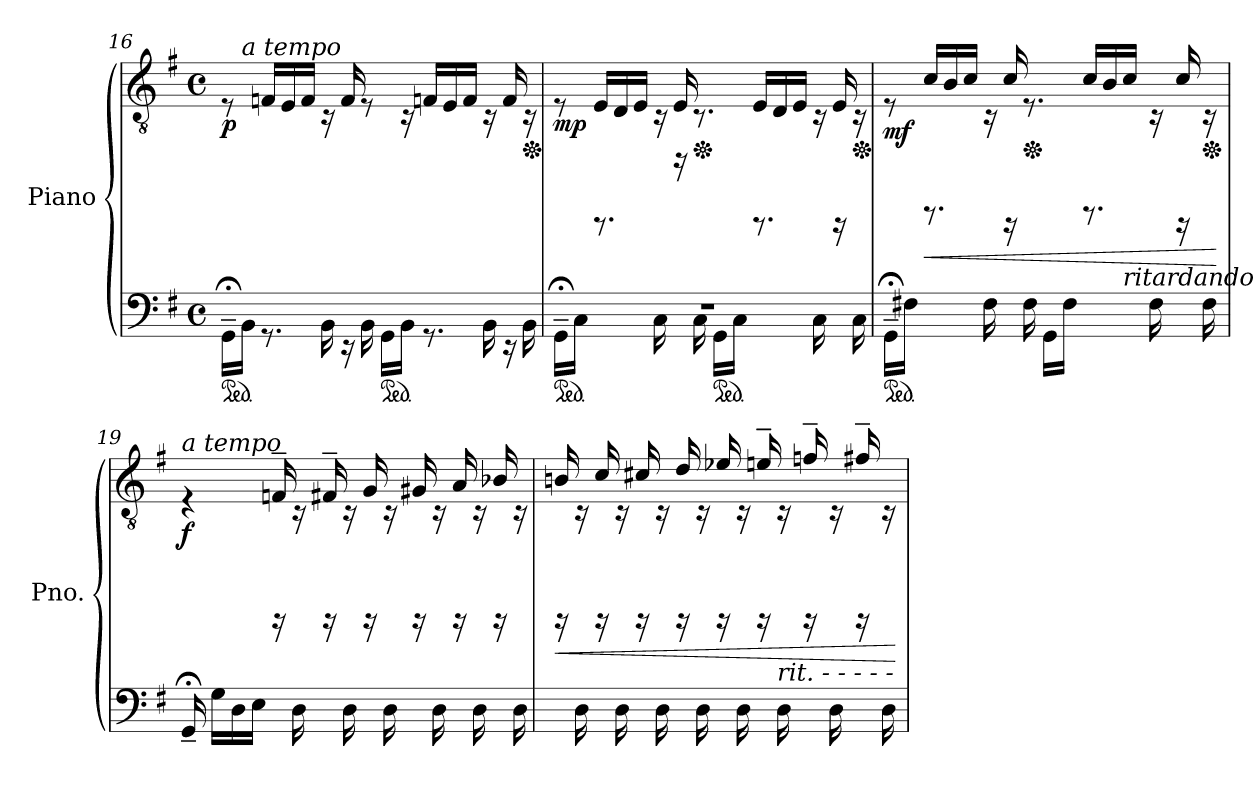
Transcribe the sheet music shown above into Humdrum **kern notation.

**kern	**kern	**dynam
*part1	*part1	*part1
*staff2	*staff1	*staff1/2
*I"Piano	*	*
*I'Pno.	*	*
!!LO:LB:g=z
*clefF4	*clefGv2	*
*k[f#]	*k[f#]	*
*M4/4	*M4/4	*
*met(c)	*met(c)	*
*ped	*	*
=16	=16	=16
*^	*^	*
*	*^	*	*	*
!	!	!	!	!	!LO:DY:b
*	*	*	*	*^	*
(>16GG;<~\LL	1ryy	8ryy	8ryy	8rE	16ryy	p
*	*	*	*MM80	*	*	*
!	!	!	!	!	!LO:TX:a:i:t=a tempo	!
16BB\JJ	.	.	.	.	2...ryy	.
8.ryy	.	8.rGG	16Fn/LL)	8.ryy	.	.
.	.	.	16E/	.	.	.
.	.	.	16F/JJ	.	.	.
16BB\	.	16ryy	16ryy	16rC	.	.
16ryy	.	16rEE	16F/	16ryy	.	.
16BB\	.	8.ryy	8.ryy	8rE	.	.
*ped	*	*	*	*	*	*
(16GG\LL	.	.	.	.	.	.
16BB\JJ	.	.	.	16rC	.	.
8.ryy	.	8.rGG	16Fn/LL)	8.ryy	.	.
.	.	.	16E/	.	.	.
.	.	.	16F/JJ	.	.	.
16BB\	.	16ryy	16ryy	16rC	.	.
16ryy	.	16rEE	16F/	16ryy	.	.
*	*	*	*Xped	*	*	*
16BB\	.	16ryy	16ryy	16rC	.	.
*	*	*	*v	*v	*v	*
=17	=17	=17	=17	=17
*ped	*	*	*	*
*	*	*	*^	*
*	*	*	*	*^	*
!	!	!	!	!	!	!LO:DY:b
*	*	*	*	*v	*v	*
(>16GG;<~\LL	1ryy	1r	8ryy	8rE	mp
16C\JJ	.	.	.	.	.
8.ryy	.	.	16E/LL)	8.rDDDD	.
.	.	.	16D/	.	.
.	.	.	16E/JJ	.	.
16C\	.	.	16ryy	16rC	.
16ryy	.	.	16E/	16rBBB	.
*	*	*	*Xped	*	*
16C\	.	.	8.ryy	8.rC	.
*ped	*	*	*	*	*
(>16GG\LL	.	.	.	.	.
16C\JJ	.	.	.	.	.
8.ryy	.	.	16E/LL)	8.rDDDD	.
.	.	.	16D/	.	.
.	.	.	16E/JJ	.	.
16C\	.	.	16ryy	16rC	.
16ryy	.	.	16E/	16rDDDD	.
*	*	*	*Xped	*	*
16C\	.	.	16ryy	16rC	.
*v	*v	*v	*	*	*
!!LO:LB:g=z	!!
=18	=18	=18	=18
*ped	*	*	*
*^	*	*	*
!	!	!	!	!LO:DY:b
(>16GG;<~\LL	1ryy	8ryy	8rE	mf
16F#X\JJ	.	.	.	.
!	!	!	!	!LO:HP:b
8.ryy	.	16c/LL)	8.rFFFF	<
.	.	16B/	.	.
.	.	16c/JJ	.	.
16F#\	.	16ryy	16rC	.
16ryy	.	16c/	16rDDDD	.
*	*	*Xped	*	*
16F#\	.	8.ryy	8.rE	.
(16GG\LL	.	.	.	.
16F#\JJ	.	.	.	.
8.ryy	.	16c/LL)	8.rFFFF	.
.	.	16B/	.	.
*	*	*MM70	*	*
!	!	!LO:TX:b:i:t=ritardando	!	!
.	.	16c/JJ	.	.
16F#\	.	16ryy	16rC	.
*	*	*MM60	*	*
16ryy	.	16c/	16rDDDD	.
*	*	*Xped	*	*
16F#\	.	16ryy	16rC	.
*v	*v	*	*	*
*	*v	*v	*
.	.	[
=19	=19	=19
*^	*^	*
*	*^	*	*	*
!	!	!	!LO:TX:a:i:t=a tempo	!	!
!	!	!	!	!	!LO:DY:b
16GG;<~/	2ryy	2ryy	4ryy	4rE	f
16G\LL	.	.	.	.	.
*	*	*	*MM70	*	*
16D\	.	.	.	.	.
16E\JJ	.	.	.	.	.
*	*	*	*MM80	*	*
16ryy	.	.	16Fn~/	16rDDDD	.
16D\	.	.	16ryy	16rC	.
16ryy	.	.	16F#X~/	16rDDDD	.
16D\	.	.	16ryy	16rC	.
16ryy	2ryy	2ryy	16G/	16rDDDD	.
16D\	.	.	16ryy	16rC	.
16ryy	.	.	16G#X/	16rDDDD	.
16D\	.	.	16ryy	16rC	.
16ryy	.	.	16A/	16rDDDD	.
16D\	.	.	16ryy	16rC	.
16ryy	.	.	16B-X/	16rDDDD	.
16D\	.	.	16ryy	16rC	.
*	*v	*v	*	*	*
!!LO:LB:g=z	!!
=20	=20	=20	=20	=20
!	!	!	!	!LO:HP:b
16ryy	1ryy	16Bn/	16rDDDD	<
16D\	.	16ryy	16rC	.
16ryy	.	16c/	16rDDDD	.
16D\	.	16ryy	16rC	.
16ryy	.	16c#X/	16rDDDD	.
16D\	.	16ryy	16rC	.
16ryy	.	16d/	16rDDDD	.
16D\	.	16ryy	16rC	.
16ryy	.	16e-X/	16rDDDD	.
16D\	.	16ryy	16rC	.
*	*	*MM70	*	*
16ryy	.	16en~/	16rDDDD	.
!	!	!LO:TX:b:i:t=rit. -  -  -  -  -	!	!
16D\	.	16ryy	16rC	.
*	*	*MM60	*	*
16ryy	.	16fn~/	16rDDDD	.
16D\	.	16ryy	16rC	.
*	*	*MM40	*	*
16ryy	.	16f#X~/	16rDDDD	.
16D\	.	16ryy	16rC	.
*v	*v	*	*	*
*	*v	*v	*
.	.	[
=	=	=
*-	*-	*-
